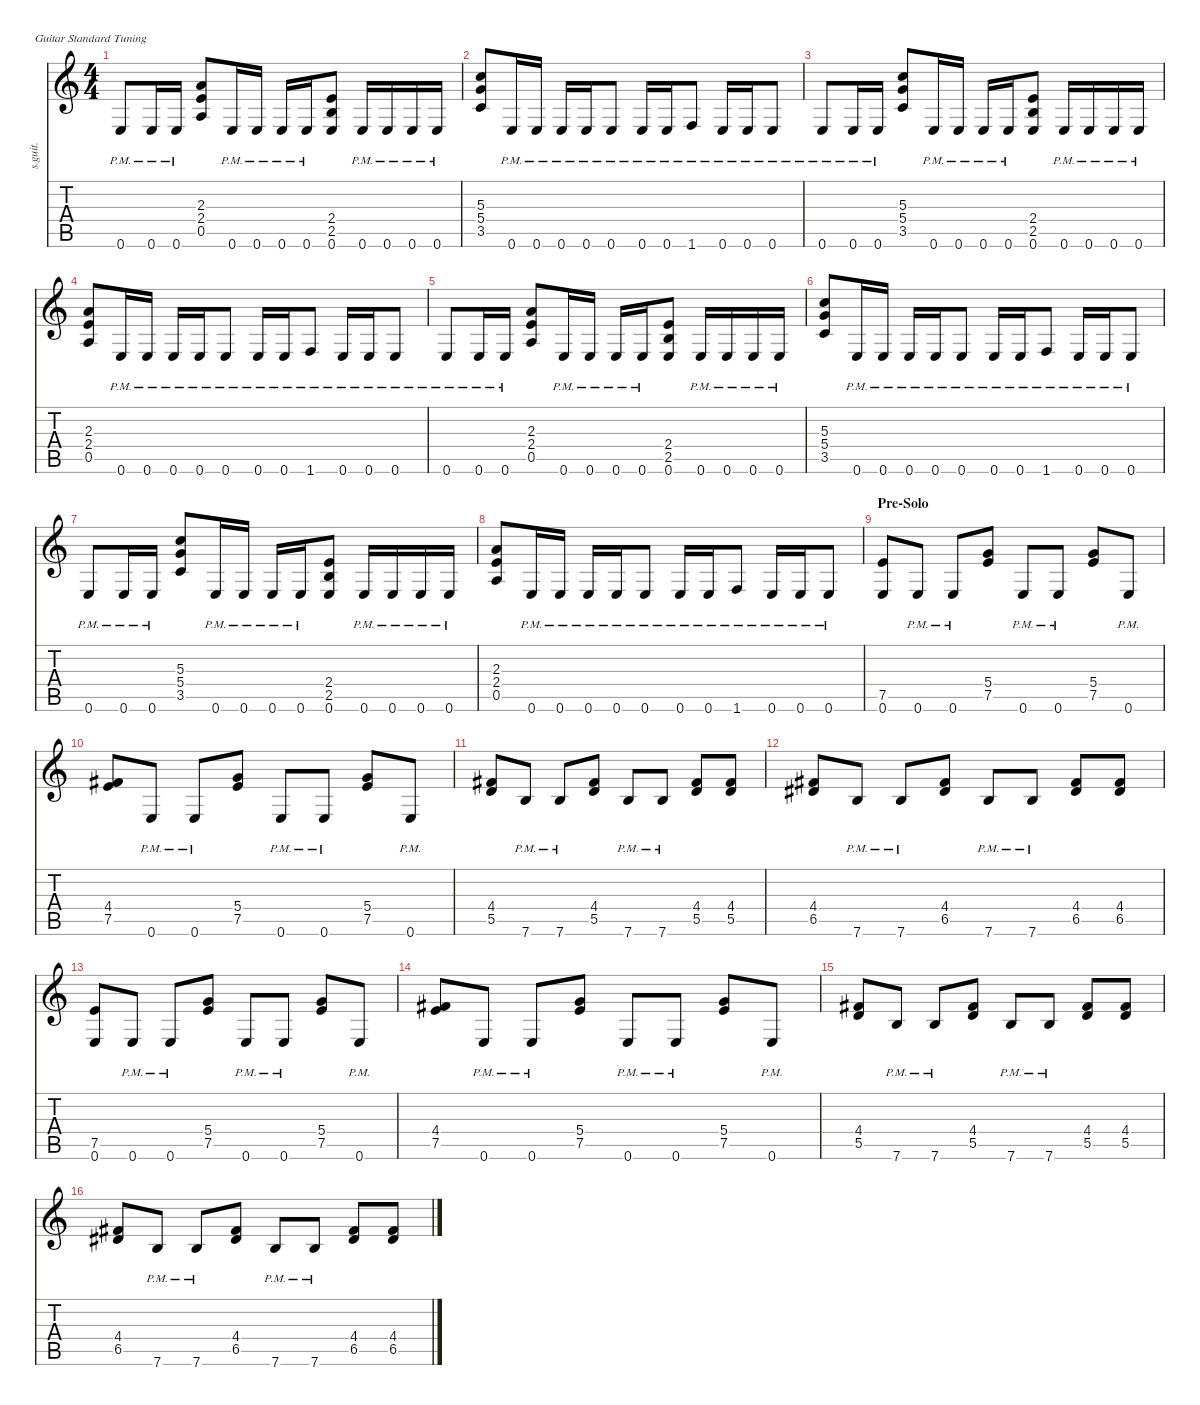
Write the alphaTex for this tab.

\defaultSystemsLayout 4
\hideDynamics
\bracketExtendMode nobrackets
\track ("James Hetfield - Rhythm Guitar" "s.guit.") {instrument distortionguitar}
\staff {score tabs}
\tuning (E4 B3 G3 D3 A2 E2)
\ts (4 4)
\tempo (130 hide)
\clef g2
\ks c
0.6{pm}.8{lyrics (0 "") lyrics (1 "") lyrics (2 "") lyrics (3 "") lyrics (4 "") dy f} 0.6{pm}.16{lyrics (0 "") lyrics (1 "") lyrics (2 "") lyrics (3 "") lyrics (4 "")} 0.6{pm}.16{lyrics (0 "") lyrics (1 "") lyrics (2 "") lyrics (3 "") lyrics (4 "")} (2.3 2.4 0.5).8{lyrics (0 "") lyrics (1 "") lyrics (2 "") lyrics (3 "") lyrics (4 "")} 0.6{pm}.16{lyrics (0 "") lyrics (1 "") lyrics (2 "") lyrics (3 "") lyrics (4 "")} 0.6{pm}.16{lyrics (0 "") lyrics (1 "") lyrics (2 "") lyrics (3 "") lyrics (4 "")} 0.6{pm}.16{lyrics (0 "") lyrics (1 "") lyrics (2 "") lyrics (3 "") lyrics (4 "")} 0.6{pm}.16{lyrics (0 "") lyrics (1 "") lyrics (2 "") lyrics (3 "") lyrics (4 "")} (2.4 2.5 0.6).8{lyrics (0 "") lyrics (1 "") lyrics (2 "") lyrics (3 "") lyrics (4 "")} 0.6{pm}.16{lyrics (0 "") lyrics (1 "") lyrics (2 "") lyrics (3 "") lyrics (4 "")} 0.6{pm}.16{lyrics (0 "") lyrics (1 "") lyrics (2 "") lyrics (3 "") lyrics (4 "")} 0.6{pm}.16{lyrics (0 "") lyrics (1 "") lyrics (2 "") lyrics (3 "") lyrics (4 "")} 0.6{pm}.16{lyrics (0 "") lyrics (1 "") lyrics (2 "") lyrics (3 "") lyrics (4 "")} |
(5.3 5.4 3.5).8{lyrics (0 "") lyrics (1 "") lyrics (2 "") lyrics (3 "") lyrics (4 "")} 0.6{pm}.16{lyrics (0 "") lyrics (1 "") lyrics (2 "") lyrics (3 "") lyrics (4 "")} 0.6{pm}.16{lyrics (0 "") lyrics (1 "") lyrics (2 "") lyrics (3 "") lyrics (4 "")} 0.6{pm}.16{lyrics (0 "") lyrics (1 "") lyrics (2 "") lyrics (3 "") lyrics (4 "")} 0.6{pm}.16{lyrics (0 "") lyrics (1 "") lyrics (2 "") lyrics (3 "") lyrics (4 "")} 0.6{pm}.8{lyrics (0 "") lyrics (1 "") lyrics (2 "") lyrics (3 "") lyrics (4 "")} 0.6{pm}.16{lyrics (0 "") lyrics (1 "") lyrics (2 "") lyrics (3 "") lyrics (4 "")} 0.6{pm}.16{lyrics (0 "") lyrics (1 "") lyrics (2 "") lyrics (3 "") lyrics (4 "")} 1.6{pm}.8{lyrics (0 "") lyrics (1 "") lyrics (2 "") lyrics (3 "") lyrics (4 "")} 0.6{pm}.16{lyrics (0 "") lyrics (1 "") lyrics (2 "") lyrics (3 "") lyrics (4 "")} 0.6{pm}.16{lyrics (0 "") lyrics (1 "") lyrics (2 "") lyrics (3 "") lyrics (4 "")} 0.6{pm}.8{lyrics (0 "") lyrics (1 "") lyrics (2 "") lyrics (3 "") lyrics (4 "")} |
0.6{pm}.8{lyrics (0 "") lyrics (1 "") lyrics (2 "") lyrics (3 "") lyrics (4 "")} 0.6{pm}.16{lyrics (0 "") lyrics (1 "") lyrics (2 "") lyrics (3 "") lyrics (4 "")} 0.6{pm}.16{lyrics (0 "") lyrics (1 "") lyrics (2 "") lyrics (3 "") lyrics (4 "")} (5.3 5.4 3.5).8{lyrics (0 "") lyrics (1 "") lyrics (2 "") lyrics (3 "") lyrics (4 "")} 0.6{pm}.16{lyrics (0 "") lyrics (1 "") lyrics (2 "") lyrics (3 "") lyrics (4 "")} 0.6{pm}.16{lyrics (0 "") lyrics (1 "") lyrics (2 "") lyrics (3 "") lyrics (4 "")} 0.6{pm}.16{lyrics (0 "") lyrics (1 "") lyrics (2 "") lyrics (3 "") lyrics (4 "")} 0.6{pm}.16{lyrics (0 "") lyrics (1 "") lyrics (2 "") lyrics (3 "") lyrics (4 "")} (2.4 2.5 0.6).8{lyrics (0 "") lyrics (1 "") lyrics (2 "") lyrics (3 "") lyrics (4 "")} 0.6{pm}.16{lyrics (0 "") lyrics (1 "") lyrics (2 "") lyrics (3 "") lyrics (4 "")} 0.6{pm}.16{lyrics (0 "") lyrics (1 "") lyrics (2 "") lyrics (3 "") lyrics (4 "")} 0.6{pm}.16{lyrics (0 "") lyrics (1 "") lyrics (2 "") lyrics (3 "") lyrics (4 "")} 0.6{pm}.16{lyrics (0 "") lyrics (1 "") lyrics (2 "") lyrics (3 "") lyrics (4 "")} |
(2.3 2.4 0.5).8{lyrics (0 "") lyrics (1 "") lyrics (2 "") lyrics (3 "") lyrics (4 "")} 0.6{pm}.16{lyrics (0 "") lyrics (1 "") lyrics (2 "") lyrics (3 "") lyrics (4 "")} 0.6{pm}.16{lyrics (0 "") lyrics (1 "") lyrics (2 "") lyrics (3 "") lyrics (4 "")} 0.6{pm}.16{lyrics (0 "") lyrics (1 "") lyrics (2 "") lyrics (3 "") lyrics (4 "")} 0.6{pm}.16{lyrics (0 "") lyrics (1 "") lyrics (2 "") lyrics (3 "") lyrics (4 "")} 0.6{pm}.8{lyrics (0 "") lyrics (1 "") lyrics (2 "") lyrics (3 "") lyrics (4 "")} 0.6{pm}.16{lyrics (0 "") lyrics (1 "") lyrics (2 "") lyrics (3 "") lyrics (4 "")} 0.6{pm}.16{lyrics (0 "") lyrics (1 "") lyrics (2 "") lyrics (3 "") lyrics (4 "")} 1.6{pm}.8{lyrics (0 "") lyrics (1 "") lyrics (2 "") lyrics (3 "") lyrics (4 "")} 0.6{pm}.16{lyrics (0 "") lyrics (1 "") lyrics (2 "") lyrics (3 "") lyrics (4 "")} 0.6{pm}.16{lyrics (0 "") lyrics (1 "") lyrics (2 "") lyrics (3 "") lyrics (4 "")} 0.6{pm}.8{lyrics (0 "") lyrics (1 "") lyrics (2 "") lyrics (3 "") lyrics (4 "")} |
0.6{pm}.8{lyrics (0 "") lyrics (1 "") lyrics (2 "") lyrics (3 "") lyrics (4 "")} 0.6{pm}.16{lyrics (0 "") lyrics (1 "") lyrics (2 "") lyrics (3 "") lyrics (4 "")} 0.6{pm}.16{lyrics (0 "") lyrics (1 "") lyrics (2 "") lyrics (3 "") lyrics (4 "")} (2.3 2.4 0.5).8{lyrics (0 "") lyrics (1 "") lyrics (2 "") lyrics (3 "") lyrics (4 "")} 0.6{pm}.16{lyrics (0 "") lyrics (1 "") lyrics (2 "") lyrics (3 "") lyrics (4 "")} 0.6{pm}.16{lyrics (0 "") lyrics (1 "") lyrics (2 "") lyrics (3 "") lyrics (4 "")} 0.6{pm}.16{lyrics (0 "") lyrics (1 "") lyrics (2 "") lyrics (3 "") lyrics (4 "")} 0.6{pm}.16{lyrics (0 "") lyrics (1 "") lyrics (2 "") lyrics (3 "") lyrics (4 "")} (2.4 2.5 0.6).8{lyrics (0 "") lyrics (1 "") lyrics (2 "") lyrics (3 "") lyrics (4 "")} 0.6{pm}.16{lyrics (0 "") lyrics (1 "") lyrics (2 "") lyrics (3 "") lyrics (4 "")} 0.6{pm}.16{lyrics (0 "") lyrics (1 "") lyrics (2 "") lyrics (3 "") lyrics (4 "")} 0.6{pm}.16{lyrics (0 "") lyrics (1 "") lyrics (2 "") lyrics (3 "") lyrics (4 "")} 0.6{pm}.16{lyrics (0 "") lyrics (1 "") lyrics (2 "") lyrics (3 "") lyrics (4 "")} |
(5.3 5.4 3.5).8{lyrics (0 "") lyrics (1 "") lyrics (2 "") lyrics (3 "") lyrics (4 "")} 0.6{pm}.16{lyrics (0 "") lyrics (1 "") lyrics (2 "") lyrics (3 "") lyrics (4 "")} 0.6{pm}.16{lyrics (0 "") lyrics (1 "") lyrics (2 "") lyrics (3 "") lyrics (4 "")} 0.6{pm}.16{lyrics (0 "") lyrics (1 "") lyrics (2 "") lyrics (3 "") lyrics (4 "")} 0.6{pm}.16{lyrics (0 "") lyrics (1 "") lyrics (2 "") lyrics (3 "") lyrics (4 "")} 0.6{pm}.8{lyrics (0 "") lyrics (1 "") lyrics (2 "") lyrics (3 "") lyrics (4 "")} 0.6{pm}.16{lyrics (0 "") lyrics (1 "") lyrics (2 "") lyrics (3 "") lyrics (4 "")} 0.6{pm}.16{lyrics (0 "") lyrics (1 "") lyrics (2 "") lyrics (3 "") lyrics (4 "")} 1.6{pm}.8{lyrics (0 "") lyrics (1 "") lyrics (2 "") lyrics (3 "") lyrics (4 "")} 0.6{pm}.16{lyrics (0 "") lyrics (1 "") lyrics (2 "") lyrics (3 "") lyrics (4 "")} 0.6{pm}.16{lyrics (0 "") lyrics (1 "") lyrics (2 "") lyrics (3 "") lyrics (4 "")} 0.6{pm}.8{lyrics (0 "") lyrics (1 "") lyrics (2 "") lyrics (3 "") lyrics (4 "")} |
0.6{pm}.8{lyrics (0 "") lyrics (1 "") lyrics (2 "") lyrics (3 "") lyrics (4 "")} 0.6{pm}.16{lyrics (0 "") lyrics (1 "") lyrics (2 "") lyrics (3 "") lyrics (4 "")} 0.6{pm}.16{lyrics (0 "") lyrics (1 "") lyrics (2 "") lyrics (3 "") lyrics (4 "")} (5.3 5.4 3.5).8{lyrics (0 "") lyrics (1 "") lyrics (2 "") lyrics (3 "") lyrics (4 "")} 0.6{pm}.16{lyrics (0 "") lyrics (1 "") lyrics (2 "") lyrics (3 "") lyrics (4 "")} 0.6{pm}.16{lyrics (0 "") lyrics (1 "") lyrics (2 "") lyrics (3 "") lyrics (4 "")} 0.6{pm}.16{lyrics (0 "") lyrics (1 "") lyrics (2 "") lyrics (3 "") lyrics (4 "")} 0.6{pm}.16{lyrics (0 "") lyrics (1 "") lyrics (2 "") lyrics (3 "") lyrics (4 "")} (2.4 2.5 0.6).8{lyrics (0 "") lyrics (1 "") lyrics (2 "") lyrics (3 "") lyrics (4 "")} 0.6{pm}.16{lyrics (0 "") lyrics (1 "") lyrics (2 "") lyrics (3 "") lyrics (4 "")} 0.6{pm}.16{lyrics (0 "") lyrics (1 "") lyrics (2 "") lyrics (3 "") lyrics (4 "")} 0.6{pm}.16{lyrics (0 "") lyrics (1 "") lyrics (2 "") lyrics (3 "") lyrics (4 "")} 0.6{pm}.16{lyrics (0 "") lyrics (1 "") lyrics (2 "") lyrics (3 "") lyrics (4 "")} |
(2.3 2.4 0.5).8{lyrics (0 "") lyrics (1 "") lyrics (2 "") lyrics (3 "") lyrics (4 "")} 0.6{pm}.16{lyrics (0 "") lyrics (1 "") lyrics (2 "") lyrics (3 "") lyrics (4 "")} 0.6{pm}.16{lyrics (0 "") lyrics (1 "") lyrics (2 "") lyrics (3 "") lyrics (4 "")} 0.6{pm}.16{lyrics (0 "") lyrics (1 "") lyrics (2 "") lyrics (3 "") lyrics (4 "")} 0.6{pm}.16{lyrics (0 "") lyrics (1 "") lyrics (2 "") lyrics (3 "") lyrics (4 "")} 0.6{pm}.8{lyrics (0 "") lyrics (1 "") lyrics (2 "") lyrics (3 "") lyrics (4 "")} 0.6{pm}.16{lyrics (0 "") lyrics (1 "") lyrics (2 "") lyrics (3 "") lyrics (4 "")} 0.6{pm}.16{lyrics (0 "") lyrics (1 "") lyrics (2 "") lyrics (3 "") lyrics (4 "")} 1.6{pm}.8{lyrics (0 "") lyrics (1 "") lyrics (2 "") lyrics (3 "") lyrics (4 "")} 0.6{pm}.16{lyrics (0 "") lyrics (1 "") lyrics (2 "") lyrics (3 "") lyrics (4 "")} 0.6{pm}.16{lyrics (0 "") lyrics (1 "") lyrics (2 "") lyrics (3 "") lyrics (4 "")} 0.6{pm}.8{lyrics (0 "") lyrics (1 "") lyrics (2 "") lyrics (3 "") lyrics (4 "")} |
\section ("" "Pre-Solo")
(7.5 0.6).8{lyrics (0 "") lyrics (1 "") lyrics (2 "") lyrics (3 "") lyrics (4 "")} 0.6{pm}.8{lyrics (0 "") lyrics (1 "") lyrics (2 "") lyrics (3 "") lyrics (4 "")} 0.6{pm}.8{lyrics (0 "") lyrics (1 "") lyrics (2 "") lyrics (3 "") lyrics (4 "")} (5.4 7.5).8{lyrics (0 "") lyrics (1 "") lyrics (2 "") lyrics (3 "") lyrics (4 "")} 0.6{pm}.8{lyrics (0 "") lyrics (1 "") lyrics (2 "") lyrics (3 "") lyrics (4 "")} 0.6{pm}.8{lyrics (0 "") lyrics (1 "") lyrics (2 "") lyrics (3 "") lyrics (4 "")} (5.4 7.5).8{lyrics (0 "") lyrics (1 "") lyrics (2 "") lyrics (3 "") lyrics (4 "")} 0.6{pm}.8{lyrics (0 "") lyrics (1 "") lyrics (2 "") lyrics (3 "") lyrics (4 "")} |
(4.4{acc #} 7.5).8{lyrics (0 "") lyrics (1 "") lyrics (2 "") lyrics (3 "") lyrics (4 "")} 0.6{pm}.8{lyrics (0 "") lyrics (1 "") lyrics (2 "") lyrics (3 "") lyrics (4 "")} 0.6{pm}.8{lyrics (0 "") lyrics (1 "") lyrics (2 "") lyrics (3 "") lyrics (4 "")} (5.4 7.5).8{lyrics (0 "") lyrics (1 "") lyrics (2 "") lyrics (3 "") lyrics (4 "")} 0.6{pm}.8{lyrics (0 "") lyrics (1 "") lyrics (2 "") lyrics (3 "") lyrics (4 "")} 0.6{pm}.8{lyrics (0 "") lyrics (1 "") lyrics (2 "") lyrics (3 "") lyrics (4 "")} (5.4 7.5).8{lyrics (0 "") lyrics (1 "") lyrics (2 "") lyrics (3 "") lyrics (4 "")} 0.6{pm}.8{lyrics (0 "") lyrics (1 "") lyrics (2 "") lyrics (3 "") lyrics (4 "")} |
(4.4{acc #} 5.5).8{lyrics (0 "") lyrics (1 "") lyrics (2 "") lyrics (3 "") lyrics (4 "")} 7.6{pm}.8{lyrics (0 "") lyrics (1 "") lyrics (2 "") lyrics (3 "") lyrics (4 "")} 7.6{pm}.8{lyrics (0 "") lyrics (1 "") lyrics (2 "") lyrics (3 "") lyrics (4 "")} (4.4{acc #} 5.5).8{lyrics (0 "") lyrics (1 "") lyrics (2 "") lyrics (3 "") lyrics (4 "")} 7.6{pm}.8{lyrics (0 "") lyrics (1 "") lyrics (2 "") lyrics (3 "") lyrics (4 "")} 7.6{pm}.8{lyrics (0 "") lyrics (1 "") lyrics (2 "") lyrics (3 "") lyrics (4 "")} (4.4{acc #} 5.5).8{lyrics (0 "") lyrics (1 "") lyrics (2 "") lyrics (3 "") lyrics (4 "")} (4.4{acc #} 5.5).8{lyrics (0 "") lyrics (1 "") lyrics (2 "") lyrics (3 "") lyrics (4 "")} |
(4.4{acc #} 6.5{acc #}).8{lyrics (0 "") lyrics (1 "") lyrics (2 "") lyrics (3 "") lyrics (4 "")} 7.6{pm}.8{lyrics (0 "") lyrics (1 "") lyrics (2 "") lyrics (3 "") lyrics (4 "")} 7.6{pm}.8{lyrics (0 "") lyrics (1 "") lyrics (2 "") lyrics (3 "") lyrics (4 "")} (4.4{acc #} 6.5{acc #}).8{lyrics (0 "") lyrics (1 "") lyrics (2 "") lyrics (3 "") lyrics (4 "")} 7.6{pm}.8{lyrics (0 "") lyrics (1 "") lyrics (2 "") lyrics (3 "") lyrics (4 "")} 7.6{pm}.8{lyrics (0 "") lyrics (1 "") lyrics (2 "") lyrics (3 "") lyrics (4 "")} (4.4{acc #} 6.5{acc #}).8{lyrics (0 "") lyrics (1 "") lyrics (2 "") lyrics (3 "") lyrics (4 "")} (4.4{acc #} 6.5{acc #}).8{lyrics (0 "") lyrics (1 "") lyrics (2 "") lyrics (3 "") lyrics (4 "")} |
(7.5 0.6).8{lyrics (0 "") lyrics (1 "") lyrics (2 "") lyrics (3 "") lyrics (4 "")} 0.6{pm}.8{lyrics (0 "") lyrics (1 "") lyrics (2 "") lyrics (3 "") lyrics (4 "")} 0.6{pm}.8{lyrics (0 "") lyrics (1 "") lyrics (2 "") lyrics (3 "") lyrics (4 "")} (5.4 7.5).8{lyrics (0 "") lyrics (1 "") lyrics (2 "") lyrics (3 "") lyrics (4 "")} 0.6{pm}.8{lyrics (0 "") lyrics (1 "") lyrics (2 "") lyrics (3 "") lyrics (4 "")} 0.6{pm}.8{lyrics (0 "") lyrics (1 "") lyrics (2 "") lyrics (3 "") lyrics (4 "")} (5.4 7.5).8{lyrics (0 "") lyrics (1 "") lyrics (2 "") lyrics (3 "") lyrics (4 "")} 0.6{pm}.8{lyrics (0 "") lyrics (1 "") lyrics (2 "") lyrics (3 "") lyrics (4 "")} |
(4.4{acc #} 7.5).8{lyrics (0 "") lyrics (1 "") lyrics (2 "") lyrics (3 "") lyrics (4 "")} 0.6{pm}.8{lyrics (0 "") lyrics (1 "") lyrics (2 "") lyrics (3 "") lyrics (4 "")} 0.6{pm}.8{lyrics (0 "") lyrics (1 "") lyrics (2 "") lyrics (3 "") lyrics (4 "")} (5.4 7.5).8{lyrics (0 "") lyrics (1 "") lyrics (2 "") lyrics (3 "") lyrics (4 "")} 0.6{pm}.8{lyrics (0 "") lyrics (1 "") lyrics (2 "") lyrics (3 "") lyrics (4 "")} 0.6{pm}.8{lyrics (0 "") lyrics (1 "") lyrics (2 "") lyrics (3 "") lyrics (4 "")} (5.4 7.5).8{lyrics (0 "") lyrics (1 "") lyrics (2 "") lyrics (3 "") lyrics (4 "")} 0.6{pm}.8{lyrics (0 "") lyrics (1 "") lyrics (2 "") lyrics (3 "") lyrics (4 "")} |
(4.4{acc #} 5.5).8{lyrics (0 "") lyrics (1 "") lyrics (2 "") lyrics (3 "") lyrics (4 "")} 7.6{pm}.8{lyrics (0 "") lyrics (1 "") lyrics (2 "") lyrics (3 "") lyrics (4 "")} 7.6{pm}.8{lyrics (0 "") lyrics (1 "") lyrics (2 "") lyrics (3 "") lyrics (4 "")} (4.4{acc #} 5.5).8{lyrics (0 "") lyrics (1 "") lyrics (2 "") lyrics (3 "") lyrics (4 "")} 7.6{pm}.8{lyrics (0 "") lyrics (1 "") lyrics (2 "") lyrics (3 "") lyrics (4 "")} 7.6{pm}.8{lyrics (0 "") lyrics (1 "") lyrics (2 "") lyrics (3 "") lyrics (4 "")} (4.4{acc #} 5.5).8{lyrics (0 "") lyrics (1 "") lyrics (2 "") lyrics (3 "") lyrics (4 "")} (4.4{acc #} 5.5).8{lyrics (0 "") lyrics (1 "") lyrics (2 "") lyrics (3 "") lyrics (4 "")} |
(4.4{acc #} 6.5{acc #}).8{lyrics (0 "") lyrics (1 "") lyrics (2 "") lyrics (3 "") lyrics (4 "")} 7.6{pm}.8{lyrics (0 "") lyrics (1 "") lyrics (2 "") lyrics (3 "") lyrics (4 "")} 7.6{pm}.8{lyrics (0 "") lyrics (1 "") lyrics (2 "") lyrics (3 "") lyrics (4 "")} (4.4{acc #} 6.5{acc #}).8{lyrics (0 "") lyrics (1 "") lyrics (2 "") lyrics (3 "") lyrics (4 "")} 7.6{pm}.8{lyrics (0 "") lyrics (1 "") lyrics (2 "") lyrics (3 "") lyrics (4 "")} 7.6{pm}.8{lyrics (0 "") lyrics (1 "") lyrics (2 "") lyrics (3 "") lyrics (4 "")} (4.4{acc #} 6.5{acc #}).8{lyrics (0 "") lyrics (1 "") lyrics (2 "") lyrics (3 "") lyrics (4 "")} (4.4{acc #} 6.5{acc #}).8{lyrics (0 "") lyrics (1 "") lyrics (2 "") lyrics (3 "") lyrics (4 "")}
